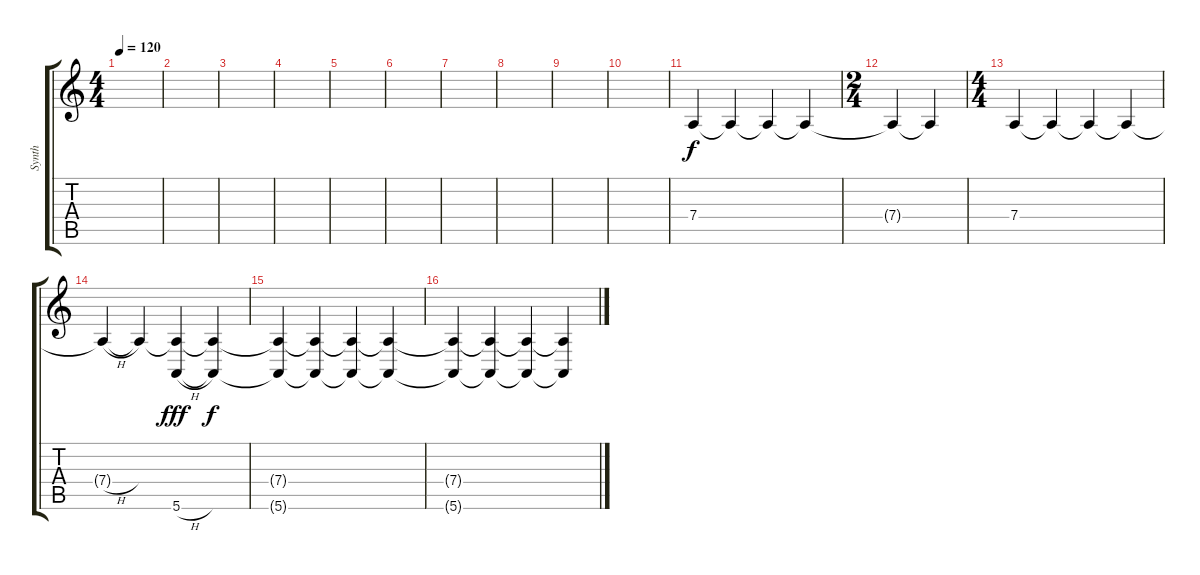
\track ("Synth" "Synth") {instrument synthstrings1}
\staff {score tabs}
\tuning (E4 B3 G3 D3 A2 E2) {hide}
\ts (4 4)
\tempo 120
\clef g2
\ks c
|
|
|
|
|
|
|
|
|
|
7.4.4 7.4{t}.4 7.4{t}.4 7.4{t}.4 |
\ts (2 4)
7.4{t}.4 7.4{t}.4 |
\ts (4 4)
7.4.4 7.4{t}.4 7.4{t}.4 7.4{t}.4 |
7.4{h t}.4 7.4{t}.4 (7.4{t} 5.6{h}).4{dy fff} (7.4{t} 5.6{t}).4{dy f} |
(7.4{t} 5.6{t}).4 (7.4{t} 5.6{t}).4 (7.4{t} 5.6{t}).4 (7.4{t} 5.6{t}).4 |
(7.4{t} 5.6{t}).4 (7.4{t} 5.6{t}).4 (7.4{t} 5.6{t}).4 (7.4{t} 5.6{t}).4
